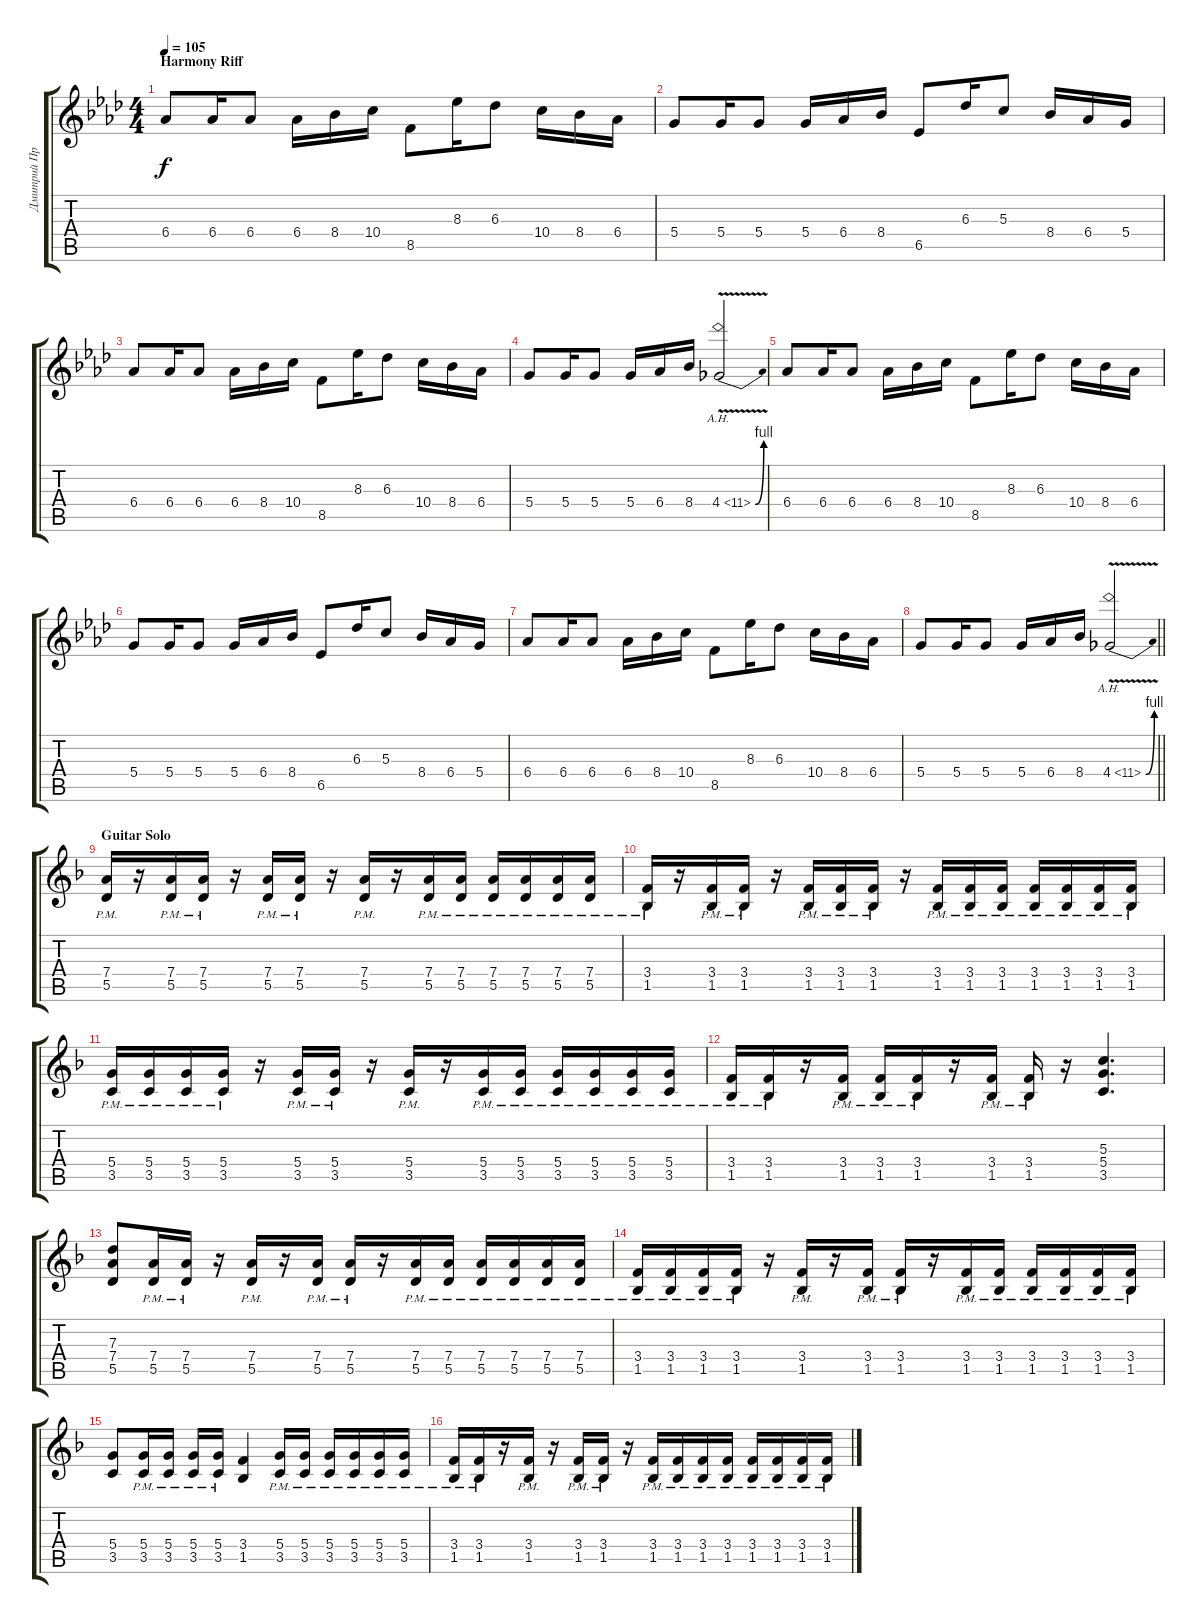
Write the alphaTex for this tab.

\track ("Дмитрий Процко" "Дмитрий Пр") {instrument distortionguitar}
\staff {score tabs}
\tuning (E4 B3 G3 D3 A2 E2) {hide}
\ts (4 4)
\section ("" "Harmony Riff")
\tempo 105
\clef g2
\ks ab
6.4.8{dy f} 6.4.16 6.4.8 6.4.16 8.4.16 10.4.16 8.5.8 8.3.16 6.3.8 10.4.16 8.4.16 6.4.16 |
5.4.8 5.4.16 5.4.8 5.4.16 6.4.16 8.4.16 6.5.8 6.3.16 5.3.8 8.4.16 6.4.16 5.4.16 |
6.4.8 6.4.16 6.4.8 6.4.16 8.4.16 10.4.16 8.5.8 8.3.16 6.3.8 10.4.16 8.4.16 6.4.16 |
5.4.8 5.4.16 5.4.8 5.4.16 6.4.16 8.4.16 4.4{be (bend 0 0 60 4) ah 7 v}.2 |
6.4.8 6.4.16 6.4.8 6.4.16 8.4.16 10.4.16 8.5.8 8.3.16 6.3.8 10.4.16 8.4.16 6.4.16 |
5.4.8 5.4.16 5.4.8 5.4.16 6.4.16 8.4.16 6.5.8 6.3.16 5.3.8 8.4.16 6.4.16 5.4.16 |
6.4.8 6.4.16 6.4.8 6.4.16 8.4.16 10.4.16 8.5.8 8.3.16 6.3.8 10.4.16 8.4.16 6.4.16 |
\barLineRight lightlight
5.4.8 5.4.16 5.4.8 5.4.16 6.4.16 8.4.16 4.4{be (bend 0 0 60 4) ah 7 v}.2 |
\section ("" "Guitar Solo")
\ks f
(7.4{pm} 5.5{pm}).16 r.16 (7.4{pm} 5.5{pm}).16 (7.4{pm} 5.5{pm}).16 r.16 (7.4{pm} 5.5{pm}).16 (7.4{pm} 5.5{pm}).16 r.16 (7.4{pm} 5.5{pm}).16 r.16 (7.4{pm} 5.5{pm}).16 (7.4{pm} 5.5{pm}).16 (7.4{pm} 5.5{pm}).16 (7.4{pm} 5.5{pm}).16 (7.4{pm} 5.5{pm}).16 (7.4{pm} 5.5{pm}).16 |
(3.4{pm} 1.5{pm}).16 r.16 (3.4{pm} 1.5{pm}).16 (3.4{pm} 1.5{pm}).16 r.16 (3.4{pm} 1.5{pm}).16 (3.4{pm} 1.5{pm}).16 (3.4{pm} 1.5{pm}).16 r.16 (3.4{pm} 1.5{pm}).16 (3.4{pm} 1.5{pm}).16 (3.4{pm} 1.5{pm}).16 (3.4{pm} 1.5{pm}).16 (3.4{pm} 1.5{pm}).16 (3.4{pm} 1.5{pm}).16 (3.4{pm} 1.5{pm}).16 |
(5.4{pm} 3.5{pm}).16 (5.4{pm} 3.5{pm}).16 (5.4{pm} 3.5{pm}).16 (5.4{pm} 3.5{pm}).16 r.16 (5.4{pm} 3.5{pm}).16 (5.4{pm} 3.5{pm}).16 r.16 (5.4{pm} 3.5{pm}).16 r.16 (5.4{pm} 3.5{pm}).16 (5.4{pm} 3.5{pm}).16 (5.4{pm} 3.5{pm}).16 (5.4{pm} 3.5{pm}).16 (5.4{pm} 3.5{pm}).16 (5.4{pm} 3.5{pm}).16 |
(3.4{pm} 1.5{pm}).16 (3.4{pm} 1.5{pm}).16 r.16 (3.4{pm} 1.5{pm}).16 (3.4{pm} 1.5{pm}).16 (3.4{pm} 1.5{pm}).16 r.16 (3.4{pm} 1.5{pm}).16 (3.4{pm} 1.5{pm}).16 r.16 (5.3 5.4 3.5).4{d} |
(7.3 7.4 5.5).8 (7.4{pm} 5.5{pm}).16 (7.4{pm} 5.5{pm}).16 r.16 (7.4{pm} 5.5{pm}).16 r.16 (7.4{pm} 5.5{pm}).16 (7.4{pm} 5.5{pm}).16 r.16 (7.4{pm} 5.5{pm}).16 (7.4{pm} 5.5{pm}).16 (7.4{pm} 5.5{pm}).16 (7.4{pm} 5.5{pm}).16 (7.4{pm} 5.5{pm}).16 (7.4{pm} 5.5{pm}).16 |
(3.4{pm} 1.5{pm}).16 (3.4{pm} 1.5{pm}).16 (3.4{pm} 1.5{pm}).16 (3.4{pm} 1.5{pm}).16 r.16 (3.4{pm} 1.5{pm}).16 r.16 (3.4{pm} 1.5{pm}).16 (3.4{pm} 1.5{pm}).16 r.16 (3.4{pm} 1.5{pm}).16 (3.4{pm} 1.5{pm}).16 (3.4{pm} 1.5{pm}).16 (3.4{pm} 1.5{pm}).16 (3.4{pm} 1.5{pm}).16 (3.4{pm} 1.5{pm}).16 |
(5.4 3.5).8 (5.4{pm} 3.5{pm}).16 (5.4{pm} 3.5{pm}).16 (5.4{pm} 3.5{pm}).16 (5.4{pm} 3.5{pm}).16 (3.4 1.5).4 (5.4{pm} 3.5{pm}).16 (5.4{pm} 3.5{pm}).16 (5.4{pm} 3.5{pm}).16 (5.4{pm} 3.5{pm}).16 (5.4{pm} 3.5{pm}).16 (5.4{pm} 3.5{pm}).16 |
(3.4{pm} 1.5{pm}).16 (3.4{pm} 1.5{pm}).16 r.16 (3.4{pm} 1.5{pm}).16 r.16 (3.4{pm} 1.5{pm}).16 (3.4{pm} 1.5{pm}).16 r.16 (3.4{pm} 1.5{pm}).16 (3.4{pm} 1.5{pm}).16 (3.4{pm} 1.5{pm}).16 (3.4{pm} 1.5{pm}).16 (3.4{pm} 1.5{pm}).16 (3.4{pm} 1.5{pm}).16 (3.4{pm} 1.5{pm}).16 (3.4{pm} 1.5{pm}).16
